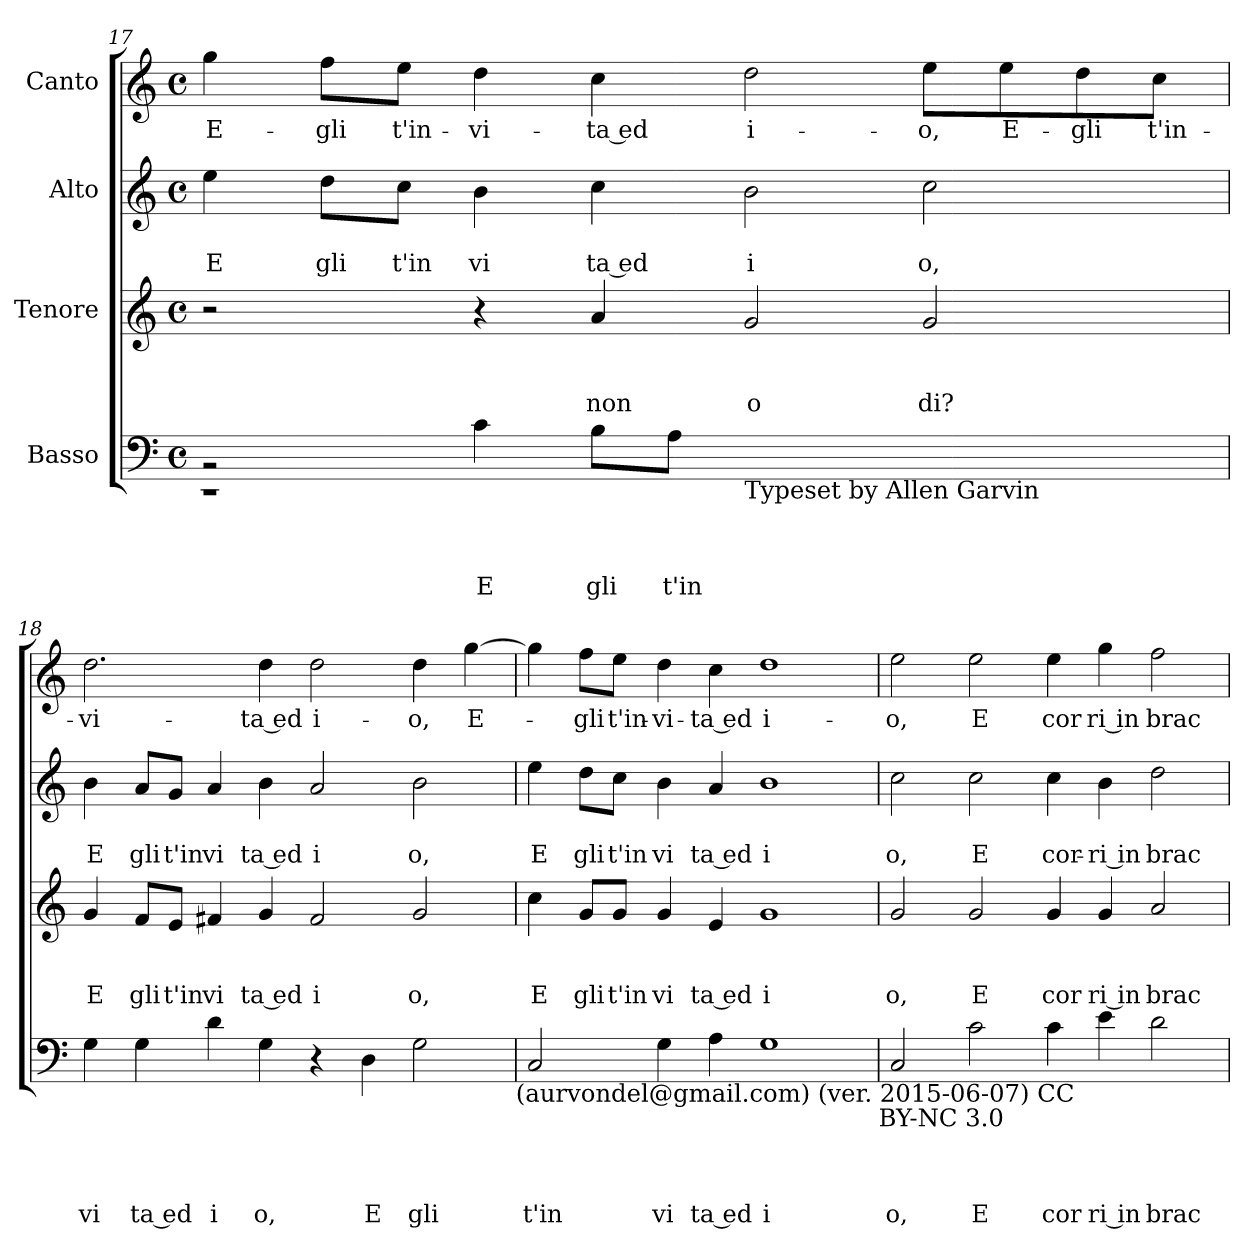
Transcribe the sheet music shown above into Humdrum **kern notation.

**kern	**text	**text	**text	**text	**kern	**text	**text	**text	**kern	**text	**text	**kern	**text
*part4	*part4	*part4	*part4	*part4	*part3	*part3	*part3	*part3	*part2	*part2	*part2	*part1	*part1
*staff4	*staff4	*staff4	*staff4	*staff4	*staff3	*staff3	*staff3	*staff3	*staff2	*staff2	*staff2	*staff1	*staff1
*I"Basso	*	*	*	*	*I"Tenore	*	*	*	*I"Alto	*	*	*I"Canto	*
!!LO:PB:g=z
*clefF4	*	*	*	*	*clefG2	*	*	*	*clefG2	*	*	*clefG2	*
*k[]	*	*	*	*	*k[]	*	*	*	*k[]	*	*	*k[]	*
*C:	*	*	*	*	*C:	*	*	*	*C:	*	*	*C:	*
*M4/4	*	*	*	*	*M4/4	*	*	*	*M4/4	*	*	*M4/4	*
*met(c)	*	*	*	*	*met(c)	*	*	*	*met(c)	*	*	*met(c)	*
=17	=17	=17	=17	=17	=17	=17	=17	=17	=17	=17	=17	=17	=17
*^	*	*	*	*	*	*	*	*	*	*	*	*	*
*	*^	*	*	*	*	*	*	*	*	*	*	*	*	*
!	!	!	!	!	!	!	!	!	!	!	!	!	!LO:LY:b	!	!LO:LY:b
1ryy	1rEE	2r	.	.	.	.	2r	.	.	.	4ee\	.	E	4gg\	E-
!	!	!	!	!	!	!	!	!	!	!	!	!	!LO:LY:b	!	!LO:LY:b
.	.	.	.	.	.	.	.	.	.	.	8dd\L	.	gli	8ff\L	-gli
!	!	!	!	!	!	!	!	!	!	!	!	!	!LO:LY:b	!	!LO:LY:b
.	.	.	.	.	.	.	.	.	.	.	8cc\J	.	t'in	8ee\J	t'in-
!	!	!	!	!	!	!LO:LY:b	!	!	!	!	!	!	!LO:LY:b	!	!LO:LY:b
.	.	4c\	.	.	.	E	4r	.	.	.	4b\	.	vi	4dd\	-vi-
!	!	!	!	!	!	!LO:LY:b	!	!	!	!LO:LY:b	!	!	!LO:LY:b:rj	!	!LO:LY:b:rj
.	.	8B\L	.	.	.	gli	4a/	.	.	non	4cc\	.	ta ed	4cc\	-ta ed
!	!	!	!	!	!	!LO:LY:b	!	!	!	!	!	!	!	!	!
.	.	8A\J	.	.	.	t'in	.	.	.	.	.	.	.	.	.
!LO:TX:b:t=Typeset by Allen Garvin	!	!	!	!	!	!	!	!	!	!	!	!	!	!	!
!	!	!	!	!	!	!	!	!	!	!LO:LY:b	!	!	!LO:LY:b	!	!LO:LY:b
1ryy	1ryy	1ryy	.	.	.	.	2g/	.	.	o	2b\	.	i	2dd\	i-
!	!	!	!	!	!	!	!	!	!	!LO:LY:b	!	!	!LO:LY:b	!	!LO:LY:b
.	.	.	.	.	.	.	2g/	.	.	di?	2cc\	.	o,	8ee\L	-o,
!	!	!	!	!	!	!	!	!	!	!	!	!	!	!	!LO:LY:b
.	.	.	.	.	.	.	.	.	.	.	.	.	.	8ee\	E-
!	!	!	!	!	!	!	!	!	!	!	!	!	!	!	!LO:LY:b
.	.	.	.	.	.	.	.	.	.	.	.	.	.	8dd\	-gli
!	!	!	!	!	!	!	!	!	!	!	!	!	!	!	!LO:LY:b
.	.	.	.	.	.	.	.	.	.	.	.	.	.	8cc\J	t'in-
*v	*v	*v	*	*	*	*	*	*	*	*	*	*	*	*	*
=18	=18	=18	=18	=18	=18	=18	=18	=18	=18	=18	=18	=18	=18
!	!	!	!	!LO:LY:b	!	!	!	!LO:LY:b	!	!	!LO:LY:b	!	!LO:LY:b
4G\	.	.	.	vi	4g/	.	.	E	4b\	.	E	2.dd\	-vi-
!	!	!	!	!LO:LY:b:rj	!	!	!	!LO:LY:b	!	!	!LO:LY:b	!	!
4G\	.	.	.	ta ed	8f/L	.	.	gli	8a/L	.	gli	.	.
!	!	!	!	!	!	!	!	!LO:LY:b	!	!	!LO:LY:b	!	!
.	.	.	.	.	8e/J	.	.	t'in	8g/J	.	t'in	.	.
!	!	!	!	!LO:LY:b	!	!	!	!LO:LY:b	!	!	!LO:LY:b	!	!
4d\	.	.	.	i	4f#X/	.	.	vi	4a/	.	vi	.	.
!	!	!	!	!LO:LY:b	!	!	!	!LO:LY:b:rj	!	!	!LO:LY:b:rj	!	!LO:LY:b:rj
4G\	.	.	.	o,	4g/	.	.	ta ed	4b\	.	ta ed	4dd\	-ta ed
!	!	!	!	!	!	!	!	!LO:LY:b	!	!	!LO:LY:b	!	!LO:LY:b
4r	.	.	.	.	2f#/	.	.	i	2a/	.	i	2dd\	i-
!	!	!	!	!LO:LY:b	!	!	!	!	!	!	!	!	!
4D\	.	.	.	E	.	.	.	.	.	.	.	.	.
!	!	!	!	!LO:LY:b	!	!	!	!LO:LY:b	!	!	!LO:LY:b	!	!LO:LY:b
2G\	.	.	.	gli	2g/	.	.	o,	2b\	.	o,	4dd\	-o,
!	!	!	!	!	!	!	!	!	!	!	!	!	!LO:LY:b
.	.	.	.	.	.	.	.	.	.	.	.	[>4gg\	E-
!LO:TX:b:t=(aurvondel@gmail.com) (ver. 2015-06-07) CC	!	!	!	!	!	!	!	!	!	!	!	!	!
=19	=19	=19	=19	=19	=19	=19	=19	=19	=19	=19	=19	=19	=19
!	!	!	!	!LO:LY:b	!	!	!	!LO:LY:b	!	!	!LO:LY:b	!	!
2C/	.	.	.	t'in	4cc\	.	.	E	4ee\	.	E	4gg\]	.
!	!	!	!	!	!	!	!	!LO:LY:b	!	!	!LO:LY:b	!	!LO:LY:b
.	.	.	.	.	8g/L	.	.	gli	8dd\L	.	gli	8ff\L	-gli
!	!	!	!	!	!	!	!	!LO:LY:b	!	!	!LO:LY:b	!	!LO:LY:b
.	.	.	.	.	8g/J	.	.	t'in	8cc\J	.	t'in	8ee\J	t'in-
!	!	!	!	!LO:LY:b	!	!	!	!LO:LY:b	!	!	!LO:LY:b	!	!LO:LY:b
4G\	.	.	.	vi	4g/	.	.	vi	4b\	.	vi	4dd\	-vi-
!	!	!	!	!LO:LY:b:rj	!	!	!	!LO:LY:b:rj	!	!	!LO:LY:b:rj	!	!LO:LY:b:rj
4A\	.	.	.	ta ed	4e/	.	.	ta ed	4a/	.	ta ed	4cc\	-ta ed
!	!	!	!	!LO:LY:b	!	!	!	!LO:LY:b	!	!	!LO:LY:b	!	!LO:LY:b
1G	.	.	.	i	1g	.	.	i	1b	.	i	1dd	i-
!LO:TX:b:t=BY-NC 3.0	!	!	!	!	!	!	!	!	!	!	!	!	!
!!LO:LB:g=z
=20	=20	=20	=20	=20	=20	=20	=20	=20	=20	=20	=20	=20	=20
!	!	!	!	!LO:LY:b	!	!	!	!LO:LY:b	!	!	!LO:LY:b	!	!LO:LY:b
2C/	.	.	.	o,	2g/	.	.	o,	2cc\	.	o,	2ee\	-o,
!	!	!	!	!LO:LY:b	!	!	!	!LO:LY:b	!	!	!LO:LY:b	!	!LO:LY:b
2c\	.	.	.	E	2g/	.	.	E	2cc\	.	E	2ee\	E
!	!	!	!	!LO:LY:b	!	!	!	!LO:LY:b	!	!	!LO:LY:b	!	!LO:LY:b
4c\	.	.	.	cor	4g/	.	.	cor	4cc\	.	cor-	4ee\	cor
!	!	!	!	!LO:LY:b:rj	!	!	!	!LO:LY:b:rj	!	!	!LO:LY:b:rj	!	!LO:LY:b:rj
4e\	.	.	.	ri in	4g/	.	.	ri in	4b\	.	-ri in	4gg\	ri in
!	!	!	!	!LO:LY:b	!	!	!	!LO:LY:b	!	!	!LO:LY:b	!	!LO:LY:b
2d\	.	.	.	brac	2a/	.	.	brac	2dd\	.	brac-	2ff\	brac
=	=	=	=	=	=	=	=	=	=	=	=	=	=
*-	*-	*-	*-	*-	*-	*-	*-	*-	*-	*-	*-	*-	*-
